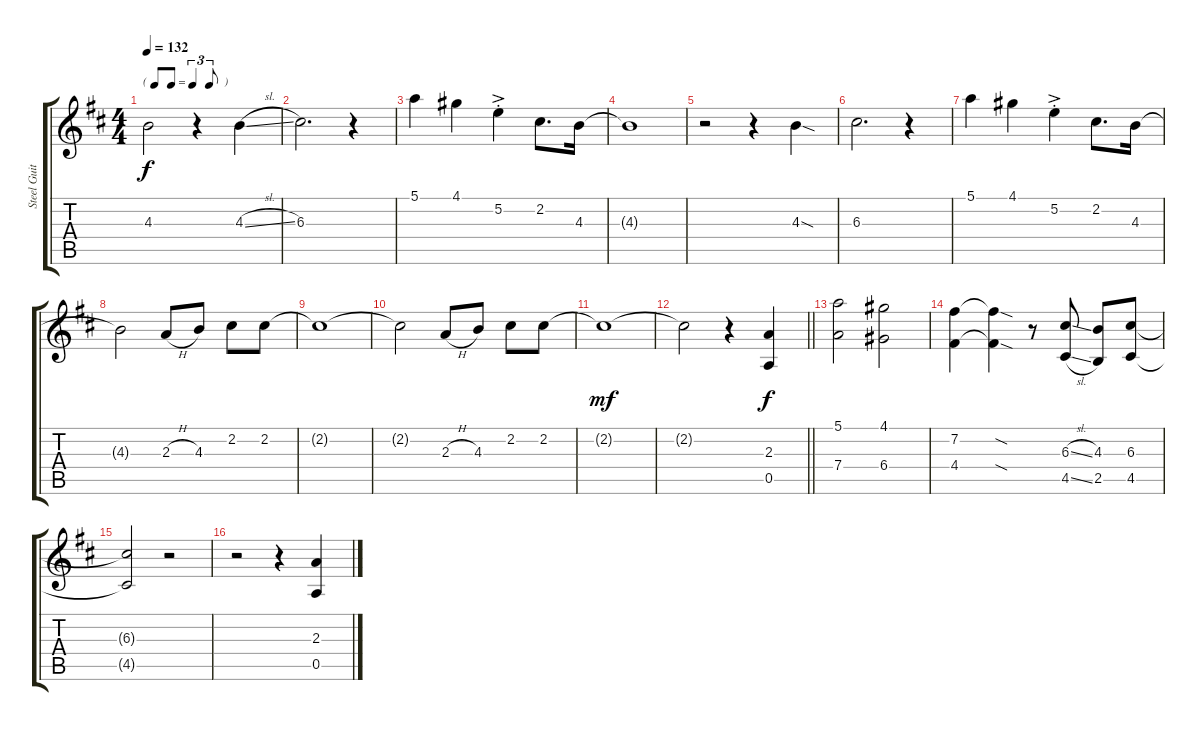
\track ("Steel Guitar" "Steel Guit") {instrument acousticguitarsteel}
\staff {score tabs}
\tuning (E4 B3 G3 D3 A2 E2) {hide}
\ts (4 4)
\tf triplet8th
\tempo 132
\clef g2
\ks d
4.3{t}.2{dy f} r.4 4.3{sl}.4 |
6.3.2{d} r.4 |
5.1.4 4.1.4 5.2{ac st}.4 2.2.8{d} 4.3.16 |
4.3{t}.1 |
r.2 r.4 4.3{sod}.4 |
6.3.2{d} r.4 |
5.1.4 4.1.4 5.2{ac st}.4 2.2.8{d} 4.3.16 |
4.3{t}.2 2.3{h}.8 4.3.8 2.2.8 2.2.8 |
2.2{t}.1 |
2.2{t}.2 2.3{h}.8 4.3.8 2.2.8 2.2.8 |
2.2{t}.1{dy mf} |
\barLineRight lightlight
2.2{t}.2 r.4 (2.3 0.5).4{dy f} |
(5.1 7.4).2 (4.1 6.4).2 |
(7.2 4.4).4 (7.2{sod t} 4.4{sod t}).4 r.8 (6.3{sl} 4.5{sl}).8 (4.3 2.5).8 (6.3 4.5).8 |
(6.3{t} 4.5{t}).2 r.2 |
r.2 r.4 (2.3 0.5).4
